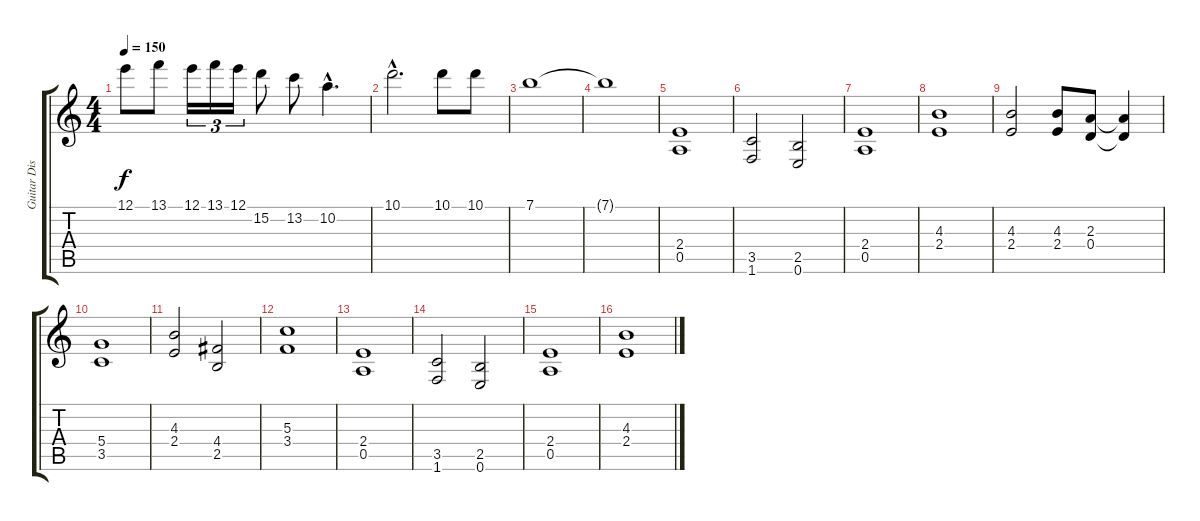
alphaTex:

\track ("Guitar Distortion" "Guitar Dis") {instrument distortionguitar}
\staff {score tabs}
\tuning (E4 B3 G3 D3 A2 E2) {hide}
\ts (4 4)
\tempo 150
\clef g2
\ks c
12.1.8{dy f} 13.1.8 12.1.16{tu (3 2)} 13.1.16{tu (3 2)} 12.1.16{tu (3 2)} 15.2.8 13.2.8 10.2{hac}.4{d} |
10.1{hac}.2{d} 10.1.8 10.1.8 |
7.1.1 |
7.1{t}.1 |
(2.4 0.5).1{volume 14} |
(3.5 1.6).2 (2.5 0.6).2 |
(2.4 0.5).1 |
(4.3 2.4).1 |
(4.3 2.4).2 (4.3 2.4).8 (2.3 0.4).8 (2.3{t} 0.4{t}).4 |
(5.4 3.5).1 |
(4.3 2.4).2 (4.4 2.5).2 |
(5.3 3.4).1 |
(2.4 0.5).1 |
(3.5 1.6).2 (2.5 0.6).2 |
(2.4 0.5).1 |
(4.3 2.4).1
